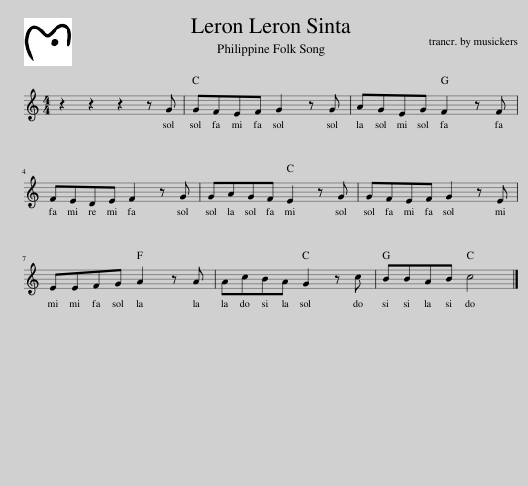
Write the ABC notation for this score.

X:1
L:1/8
M:4/4
I:linebreak $
K:C
V:1 treble
V:1
 z2 z2 z2 z G | GFEF G2 z G | AGEG F2 z F |$ FEDE F2 z G | GAGF E2 z G | %5
 GFEF G2 z E |$ EEFG A2 z A | AcBA G2 z c | BBAB c4 |] %9
